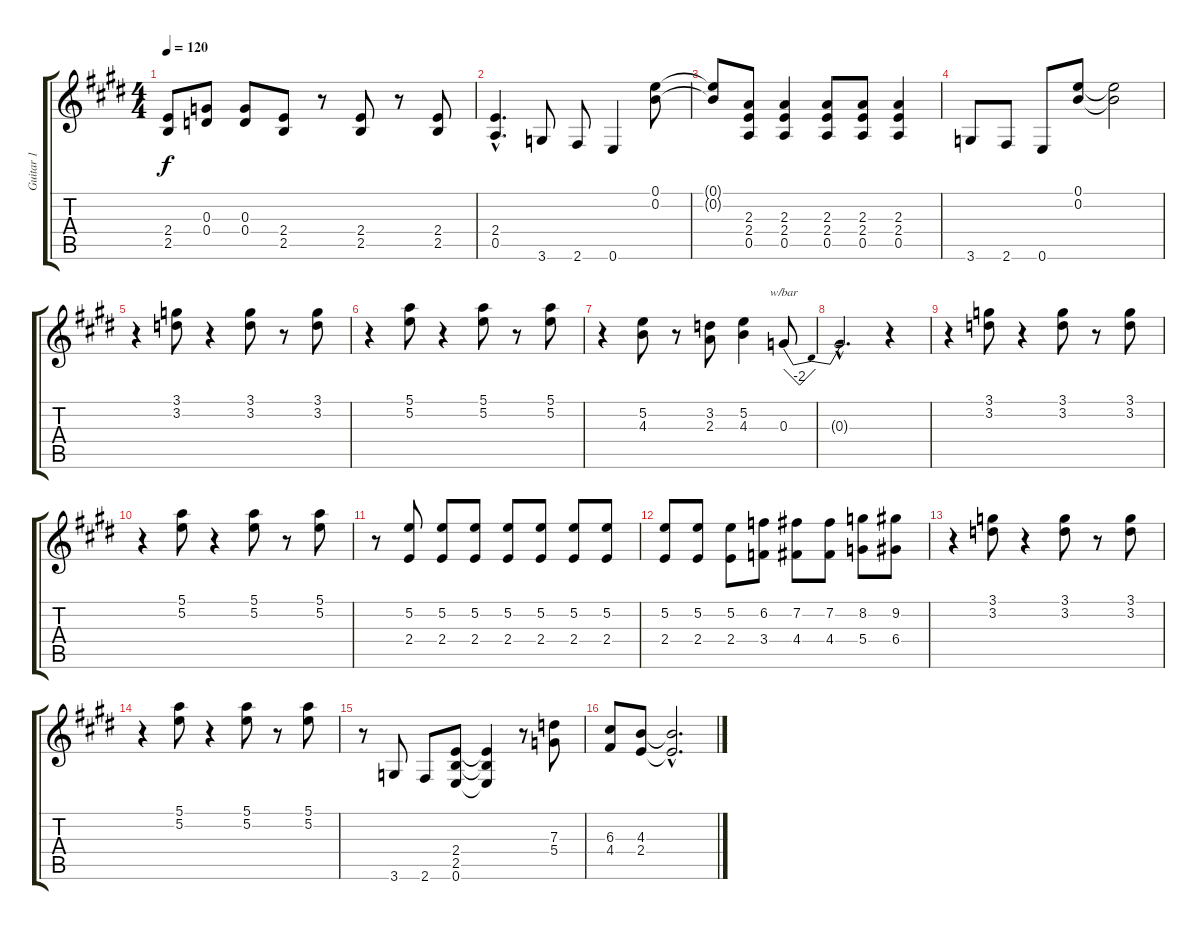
\track ("Guitar 1" "Guitar 1") {instrument distortionguitar}
\staff {score tabs}
\tuning (E4 B3 G3 D3 A2 E2) {hide}
\ts (4 4)
\tempo 120
\clef g2
\ks e
(2.4{t} 2.5{t}).8{dy f} (0.3 0.4).8 (0.3 0.4).8 (2.4 2.5).8 r.8 (2.4 2.5).8 r.8 (2.4 2.5).8 |
(2.4{hac} 0.5{hac}).4{d} 3.6.8 2.6.8 0.6.4 (0.1 0.2).8 |
(0.1{t} 0.2{t}).8 (2.3 2.4 0.5).8 (2.3 2.4 0.5).4 (2.3 2.4 0.5).8 (2.3 2.4 0.5).8 (2.3 2.4 0.5).4 |
3.6.8 2.6.8 0.6.8 (0.1 0.2).8 (0.1{t} 0.2{t}).2 |
r.4 (3.1 3.2).8 r.4 (3.1 3.2).8 r.8 (3.1 3.2).8 |
r.4 (5.1 5.2).8 r.4 (5.1 5.2).8 r.8 (5.1 5.2).8 |
r.4 (5.2 4.3).8 r.8 (3.2 2.3).8 (5.2 4.3).4 0.3.8{tbe (dip default 0 0 30 -8 60 0)} |
0.3{hac t}.2{d} r.4 |
r.4 (3.1 3.2).8 r.4 (3.1 3.2).8 r.8 (3.1 3.2).8 |
r.4 (5.1 5.2).8 r.4 (5.1 5.2).8 r.8 (5.1 5.2).8 |
r.8 (5.2 2.4).8 (5.2 2.4).8 (5.2 2.4).8 (5.2 2.4).8 (5.2 2.4).8 (5.2 2.4).8 (5.2 2.4).8 |
(5.2 2.4).8 (5.2 2.4).8 (5.2 2.4).8 (6.2 3.4).8 (7.2 4.4).8 (7.2 4.4).8 (8.2 5.4).8 (9.2 6.4).8 |
r.4 (3.1 3.2).8 r.4 (3.1 3.2).8 r.8 (3.1 3.2).8 |
r.4 (5.1 5.2).8 r.4 (5.1 5.2).8 r.8 (5.1 5.2).8 |
r.8 3.6.8 2.6.8 (2.4 2.5 0.6).8 (2.4{t} 2.5{t} 0.6{t}).4 r.8 (7.3 5.4).8 |
(6.3 4.4).8 (4.3 2.4).8 (4.3{hac t} 2.4{hac t}).2{d}
